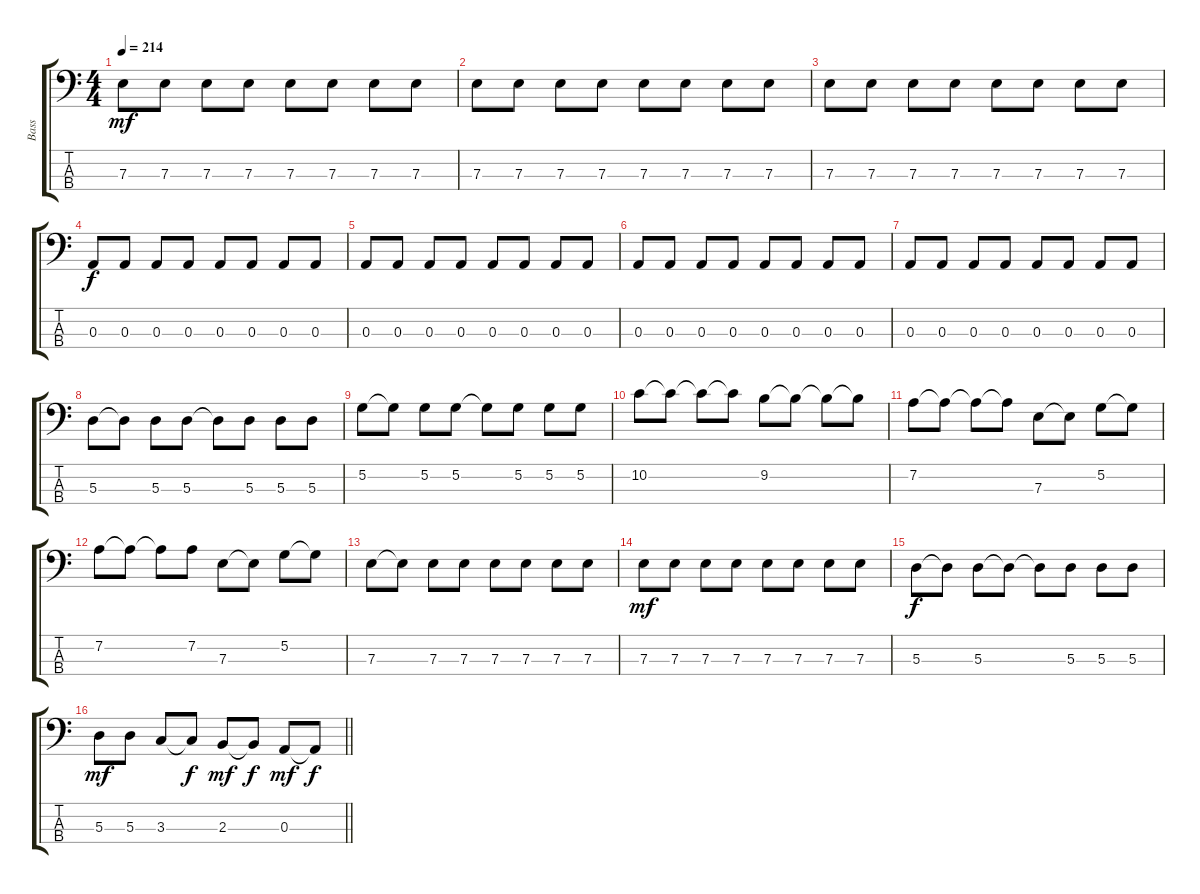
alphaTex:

\track ("Bass" "Bass") {instrument electricbassfinger}
\staff {score tabs}
\tuning (G2 D2 A1 E1) {hide}
\ts (4 4)
\tempo 214
\clef f4
\ks c
7.3.8{dy mf} 7.3.8 7.3.8 7.3.8 7.3.8 7.3.8 7.3.8 7.3.8 |
7.3.8 7.3.8 7.3.8 7.3.8 7.3.8 7.3.8 7.3.8 7.3.8 |
7.3.8 7.3.8 7.3.8 7.3.8 7.3.8 7.3.8 7.3.8 7.3.8 |
0.3.8{dy f} 0.3.8 0.3.8 0.3.8 0.3.8 0.3.8 0.3.8 0.3.8 |
0.3.8 0.3.8 0.3.8 0.3.8 0.3.8 0.3.8 0.3.8 0.3.8 |
0.3.8 0.3.8 0.3.8 0.3.8 0.3.8 0.3.8 0.3.8 0.3.8 |
0.3.8 0.3.8 0.3.8 0.3.8 0.3.8 0.3.8 0.3.8 0.3.8 |
5.3.8 5.3{t}.8 5.3.8 5.3.8 5.3{t}.8 5.3.8 5.3.8 5.3.8 |
5.2.8 5.2{t}.8 5.2.8 5.2.8 5.2{t}.8 5.2.8 5.2.8 5.2.8 |
10.2.8 10.2{t}.8 10.2{t}.8 10.2{t}.8 9.2.8 9.2{t}.8 9.2{t}.8 9.2{t}.8 |
7.2.8 7.2{t}.8 7.2{t}.8 7.2{t}.8 7.3.8 7.3{t}.8 5.2.8 5.2{t}.8 |
7.2.8 7.2{t}.8 7.2{t}.8 7.2.8 7.3.8 7.3{t}.8 5.2.8 5.2{t}.8 |
7.3.8 7.3{t}.8 7.3.8 7.3.8 7.3.8 7.3.8 7.3.8 7.3.8 |
7.3.8{dy mf} 7.3.8 7.3.8 7.3.8 7.3.8 7.3.8 7.3.8 7.3.8 |
5.3.8{dy f} 5.3{t}.8 5.3.8 5.3{t}.8 5.3{t}.8 5.3.8 5.3.8 5.3.8 |
\barLineRight lightlight
5.3.8{dy mf} 5.3.8 3.3.8 3.3{t}.8{dy f} 2.3.8{dy mf} 2.3{t}.8{dy f} 0.3.8{dy mf} 0.3{t}.8{dy f}
